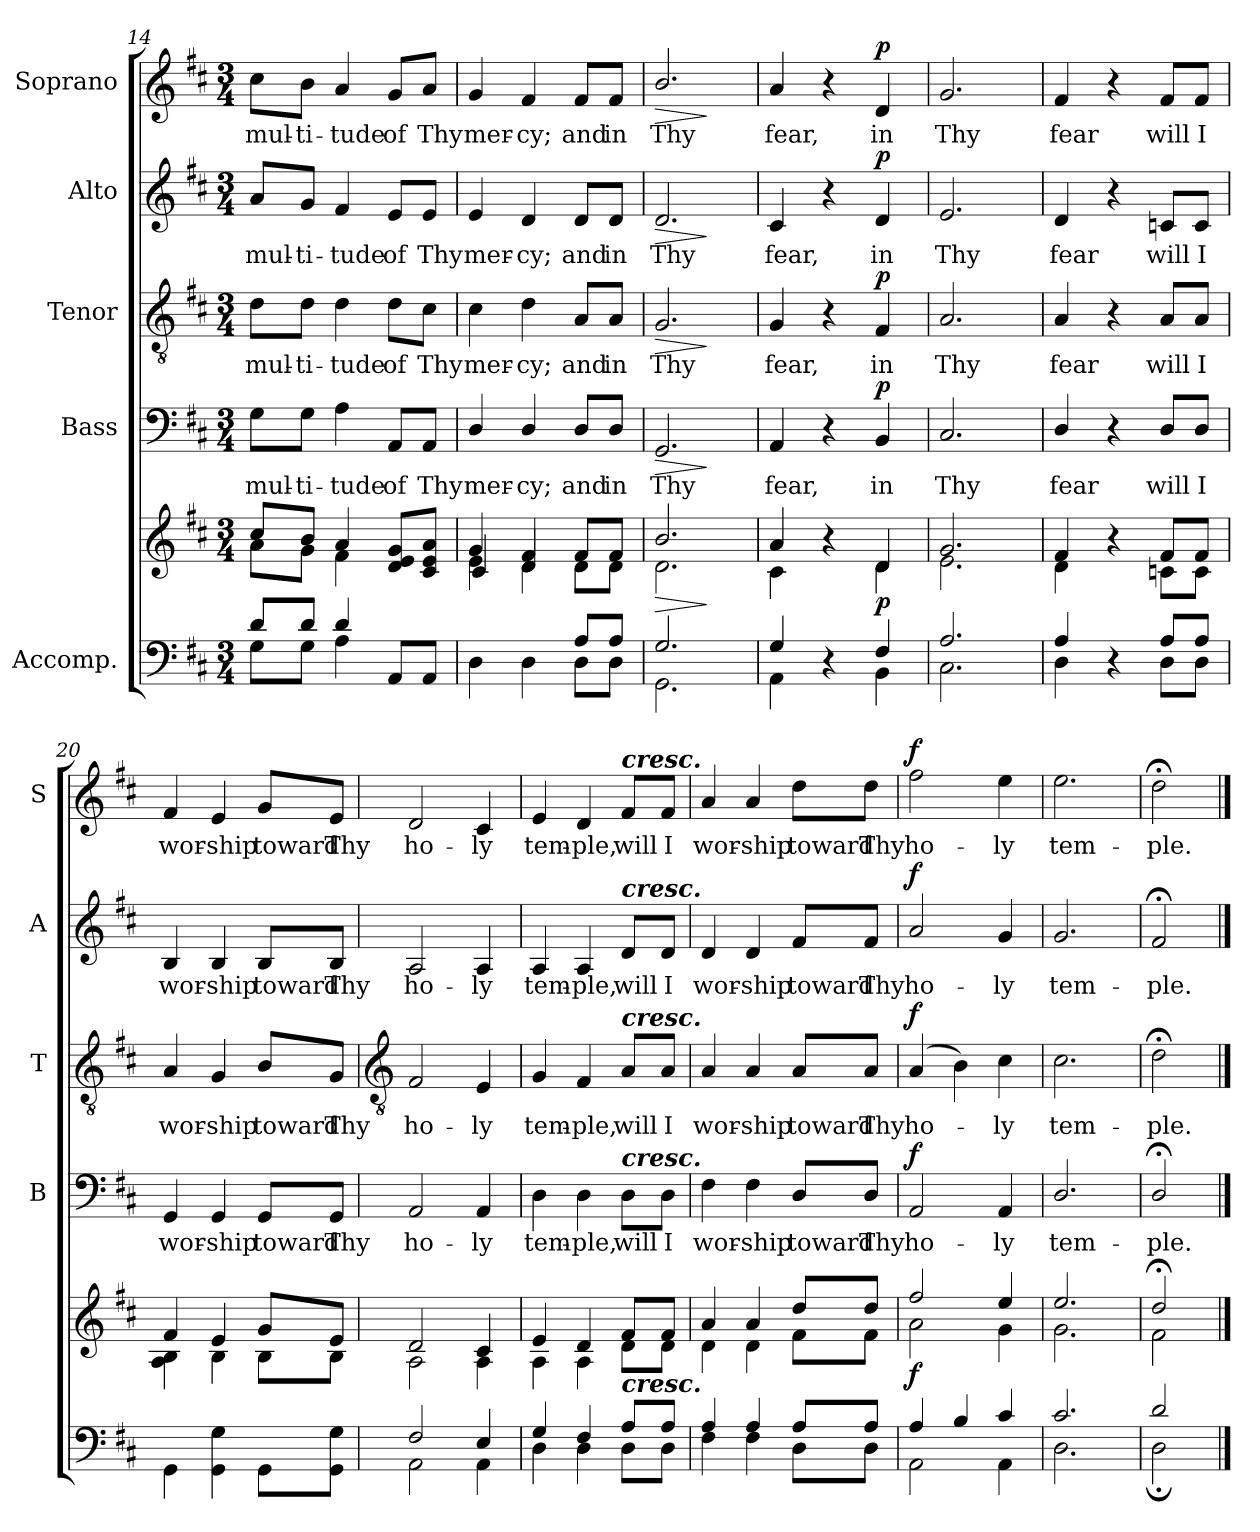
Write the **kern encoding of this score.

**kern	**kern	**dynam	**kern	**text	**dynam	**kern	**text	**dynam	**kern	**text	**dynam	**kern	**text	**dynam
*part5	*part5	*part5	*part4	*part4	*part4	*part3	*part3	*part3	*part2	*part2	*part2	*part1	*part1	*part1
*staff6	*staff5	*staff5/6	*staff4	*staff4	*staff4	*staff3	*staff3	*staff3	*staff2	*staff2	*staff2	*staff1	*staff1	*staff1
*I"Accomp.	*	*	*I"Bass	*	*	*I"Tenor	*	*	*I"Alto	*	*	*I"Soprano	*	*
*	*	*	*I'B	*	*	*I'T	*	*	*I'A	*	*	*I'S	*	*
!!LO:LB:g=z
*clefF4	*clefG2	*	*clefF4	*	*	*clefGv2	*	*	*clefG2	*	*	*clefG2	*	*
*k[f#c#]	*k[f#c#]	*	*k[f#c#]	*	*	*k[f#c#]	*	*	*k[f#c#]	*	*	*k[f#c#]	*	*
*D:	*D:	*	*D:	*	*	*D:	*	*	*D:	*	*	*D:	*	*
*M3/4	*M3/4	*	*M3/4	*	*	*M3/4	*	*	*M3/4	*	*	*M3/4	*	*
=14	=14	=14	=14	=14	=14	=14	=14	=14	=14	=14	=14	=14	=14	=14
*^	*^	*	*	*	*	*	*	*	*	*	*	*	*	*
!	!	!	!	!	!	!LO:LY:b	!	!	!LO:LY:b	!	!	!LO:LY:b	!	!	!LO:LY:b	!
8dL	8GL	8cc#/L	8aL	.	8G\L	mul-	.	8d\L	mul-	.	8a/L	mul-	.	8cc#\L	mul-	.
!	!	!	!	!	!	!LO:LY:b	!	!	!LO:LY:b	!	!	!LO:LY:b	!	!	!LO:LY:b	!
8dJ	8GJ	8b/J	8gJ	.	8G\J	-ti-	.	8d\J	-ti-	.	8g/J	-ti-	.	8b\J	-ti-	.
!	!	!	!	!	!	!LO:LY:b	!	!	!LO:LY:b	!	!	!LO:LY:b	!	!	!LO:LY:b	!
4d	4A	4a	4f#	.	4A	-tude	.	4d	-tude	.	4f#	-tude	.	4a	-tude	.
!	!	!	!	!	!	!LO:LY:b	!	!	!LO:LY:b	!	!	!LO:LY:b	!	!	!LO:LY:b	!
4ryy	8AAL	8d 8e 8gL	4ryy	.	8AA/L	of	.	8d\L	of	.	8e/L	of	.	8g/L	of	.
!	!	!	!	!	!	!LO:LY:b	!	!	!LO:LY:b	!	!	!LO:LY:b	!	!	!LO:LY:b	!
.	8AAJ	8c# 8e 8aJ	.	.	8AA/J	Thy	.	8c#\J	Thy	.	8e/J	Thy	.	8a/J	Thy	.
=15	=15	=15	=15	=15	=15	=15	=15	=15	=15	=15	=15	=15	=15	=15	=15	=15
*	*	*	*^	*	*	*	*	*	*	*	*	*	*	*	*	*
!	!	!	!	!	!	!	!LO:LY:b	!	!	!LO:LY:b	!	!	!LO:LY:b	!	!	!LO:LY:b	!
2ryy	4D	4g	4e	4c#/	.	4D/	mer-	.	4c#	mer-	.	4e	mer-	.	4g	mer-	.
!	!	!	!	!	!	!	!LO:LY:b	!	!	!LO:LY:b	!	!	!LO:LY:b	!	!	!LO:LY:b	!
.	4D	4f#	4d	4d/	.	4D/	-cy;	.	4d	-cy;	.	4d	-cy;	.	4f#	-cy;	.
!	!	!	!	!	!	!	!LO:LY:b	!	!	!LO:LY:b	!	!	!LO:LY:b	!	!	!LO:LY:b	!
8AL	8DL	8f#L	8dL	4ryy	.	8D/L	and	.	8A/L	and	.	8d/L	and	.	8f#/L	and	.
!	!	!	!	!	!	!	!LO:LY:b	!	!	!LO:LY:b	!	!	!LO:LY:b	!	!	!LO:LY:b	!
8AJ	8DJ	8f#J	8dJ	.	.	8D/J	in	.	8A/J	in	.	8d/J	in	.	8f#/J	in	.
*	*	*	*v	*v	*	*	*	*	*	*	*	*	*	*	*	*	*
=16	=16	=16	=16	=16	=16	=16	=16	=16	=16	=16	=16	=16	=16	=16	=16	=16
!	!	!	!	!LO:HP:b	!	!LO:LY:b	!LO:HP:b	!	!LO:LY:b	!LO:HP:b	!	!LO:LY:b	!LO:HP:b	!	!LO:LY:b	!LO:HP:b
2.G/	2.GG	2.b/	2.d	>	2.GG	Thy	>	2.G	Thy	>	2.d	Thy	>	2.b/	Thy	>
*v	*v	*	*	*	*	*	*	*	*	*	*	*	*	*	*	*
*	*v	*v	*	*	*	*	*	*	*	*	*	*	*	*	*
.	.	]	.	.	]	.	.	]	.	.	]	.	.	]
=17	=17	=17	=17	=17	=17	=17	=17	=17	=17	=17	=17	=17	=17	=17
*^	*^	*	*	*	*	*	*	*	*	*	*	*	*	*
!	!	!	!	!	!	!LO:LY:b	!	!	!LO:LY:b	!	!	!LO:LY:b	!	!	!LO:LY:b	!
4G/	4AA	4a	4c#	.	4AA	fear,	.	4G	fear,	.	4c#	fear,	.	4a	fear,	.
4r	4ryy	4r	4ryy	.	4r	.	.	4r	.	.	4r	.	.	4r	.	.
!	!	!	!	!LO:DY:b	!	!LO:LY:b	!LO:DY:b	!	!LO:LY:b	!LO:DY:b	!	!LO:LY:b	!LO:DY:b	!	!LO:LY:b	!LO:DY:b
4F#/	4BB	4d	4d	p	4BB	in	p	4F#	in	p	4d	in	p	4d	in	p
=18	=18	=18	=18	=18	=18	=18	=18	=18	=18	=18	=18	=18	=18	=18	=18	=18
!	!	!	!	!	!	!LO:LY:b	!	!	!LO:LY:b	!	!	!LO:LY:b	!	!	!LO:LY:b	!
2.A	2.C#\	2.g	2.e	.	2.C#	Thy	.	2.A	Thy	.	2.e	Thy	.	2.g	Thy	.
=19	=19	=19	=19	=19	=19	=19	=19	=19	=19	=19	=19	=19	=19	=19	=19	=19
!	!	!	!	!	!	!LO:LY:b	!	!	!LO:LY:b	!	!	!LO:LY:b	!	!	!LO:LY:b	!
4A	4D	4f#	4d	.	4D/	fear	.	4A	fear	.	4d	fear	.	4f#	fear	.
4r	4ryy	4r	4ryy	.	4r	.	.	4r	.	.	4r	.	.	4r	.	.
!	!	!	!	!	!	!LO:LY:b	!	!	!LO:LY:b	!	!	!LO:LY:b	!	!	!LO:LY:b	!
8AL	8DL	8f#L	8cnL	.	8D/L	will	.	8A/L	will	.	8cn/L	will	.	8f#/L	will	.
!	!	!	!	!	!	!LO:LY:b	!	!	!LO:LY:b	!	!	!LO:LY:b	!	!	!LO:LY:b	!
8AJ	8DJ	8f#J	8cJ	.	8D/J	I	.	8A/J	I	.	8c/J	I	.	8f#/J	I	.
=20	=20	=20	=20	=20	=20	=20	=20	=20	=20	=20	=20	=20	=20	=20	=20	=20
!LO:N:vis=1	!	!	!	!	!	!LO:LY:b	!	!	!LO:LY:b	!	!	!LO:LY:b	!	!	!LO:LY:b	!
2.ryy	4GG	4f#	4A 4B	.	4GG	wor-	.	4A	wor-	.	4B	wor-	.	4f#	wor-	.
!	!	!	!	!	!	!LO:LY:b	!	!	!LO:LY:b	!	!	!LO:LY:b	!	!	!LO:LY:b	!
.	4GG\ 4G\	4e	4B	.	4GG	-ship	.	4G	-ship	.	4B	-ship	.	4e	-ship	.
!	!	!	!	!	!	!LO:LY:b	!	!	!LO:LY:b	!	!	!LO:LY:b	!	!	!LO:LY:b	!
.	8GGL	8gL	8BL	.	8GG/L	toward	.	8B/L	toward	.	8B/L	toward	.	8g/L	toward	.
!	!	!	!	!	!	!LO:LY:b	!	!	!LO:LY:b	!	!	!LO:LY:b	!	!	!LO:LY:b	!
.	8GG 8GJ	8eJ	8BJ	.	8GG/J	Thy	.	8G/J	Thy	.	8B/J	Thy	.	8e/J	Thy	.
!!LO:LB:g=z
=21	=21	=21	=21	=21	=21	=21	=21	=21	=21	=21	=21	=21	=21	=21	=21	=21
*	*	*	*	*	*	*	*	*clefGv2	*	*	*	*	*	*	*	*
!	!	!	!	!	!	!LO:LY:b	!	!	!LO:LY:b	!	!	!LO:LY:b	!	!	!LO:LY:b	!
2F#	2AA	2d	2A	.	2AA	ho-	.	2F#	ho-	.	2A	ho-	.	2d	ho-	.
!	!	!	!	!	!	!LO:LY:b	!	!	!LO:LY:b	!	!	!LO:LY:b	!	!	!LO:LY:b	!
4E	4AA	4c#	4A	.	4AA	-ly	.	4E	-ly	.	4A	-ly	.	4c#	-ly	.
=22	=22	=22	=22	=22	=22	=22	=22	=22	=22	=22	=22	=22	=22	=22	=22	=22
!	!	!	!	!	!	!LO:LY:b	!	!	!LO:LY:b	!	!	!LO:LY:b	!	!	!LO:LY:b	!
4G	4D	4e	4A	.	4D	tem-	.	4G	tem-	.	4A	tem-	.	4e	tem-	.
!	!	!	!	!	!	!LO:LY:b	!	!	!LO:LY:b	!	!	!LO:LY:b	!	!	!LO:LY:b	!
4F#	4D	4d	4A	.	4D	-ple,	.	4F#	-ple,	.	4A	-ple,	.	4d	-ple,	.
!	!	!	!	!	!	!	!	!	!	!	!	!	!	!LO:TX:a:Bi:t=cresc.	!	!
!	!	!	!	!	!	!	!	!	!	!	!LO:TX:a:Bi:t=cresc.	!	!	!	!	!
!	!	!	!	!	!	!	!	!LO:TX:a:Bi:t=cresc.	!	!	!	!	!	!	!	!
!	!	!	!	!	!LO:TX:a:Bi:t=cresc.	!	!	!	!	!	!	!	!	!	!	!
!LO:TX:a:Bi:t=cresc.	!	!	!	!	!	!	!	!	!	!	!	!	!	!	!	!
!	!	!	!	!	!	!LO:LY:b	!	!	!LO:LY:b	!	!	!LO:LY:b	!	!	!LO:LY:b	!
8AL	8DL	8f#L	8dL	.	8D\L	will	.	8A/L	will	.	8d/L	will	.	8f#/L	will	.
!	!	!	!	!	!	!LO:LY:b	!	!	!LO:LY:b	!	!	!LO:LY:b	!	!	!LO:LY:b	!
8AJ	8DJ	8f#J	8dJ	.	8D\J	I	.	8A/J	I	.	8d/J	I	.	8f#/J	I	.
=23	=23	=23	=23	=23	=23	=23	=23	=23	=23	=23	=23	=23	=23	=23	=23	=23
!	!	!	!	!	!	!LO:LY:b	!	!	!LO:LY:b	!	!	!LO:LY:b	!	!	!LO:LY:b	!
4A	4F#	4a	4d	.	4F#	wor-	.	4A	wor-	.	4d	wor-	.	4a	wor-	.
!	!	!	!	!	!	!LO:LY:b	!	!	!LO:LY:b	!	!	!LO:LY:b	!	!	!LO:LY:b	!
4A	4F#	4a	4d	.	4F#	-ship	.	4A	-ship	.	4d	-ship	.	4a	-ship	.
!	!	!	!	!	!	!LO:LY:b	!	!	!LO:LY:b	!	!	!LO:LY:b	!	!	!LO:LY:b	!
8AL	8DL	8ddL	8f#\L	.	8D/L	toward	.	8A/L	toward	.	8f#/L	toward	.	8dd\L	toward	.
!	!	!	!	!	!	!LO:LY:b	!	!	!LO:LY:b	!	!	!LO:LY:b	!	!	!LO:LY:b	!
8AJ	8DJ	8ddJ	8f#\J	.	8D/J	Thy	.	8A/J	Thy	.	8f#/J	Thy	.	8dd\J	Thy	.
=24	=24	=24	=24	=24	=24	=24	=24	=24	=24	=24	=24	=24	=24	=24	=24	=24
!	!	!	!	!LO:DY:b	!	!LO:LY:b	!LO:DY:b	!	!LO:LY:b	!LO:DY:b	!	!LO:LY:b	!LO:DY:b	!	!LO:LY:b	!LO:DY:b
4A/	2AA	2ff#	2a\	f	2AA	ho-	f	(<4A	ho-	f	2a	ho-	f	2ff#	ho-	f
4B/	.	.	.	.	.	.	.	4B)	.	.	.	.	.	.	.	.
!	!	!	!	!	!	!LO:LY:b	!	!	!LO:LY:b	!	!	!LO:LY:b	!	!	!LO:LY:b	!
4c#/	4AA	4ee	4g\	.	4AA	-ly	.	4c#	ly	.	4g	-ly	.	4ee	-ly	.
=25	=25	=25	=25	=25	=25	=25	=25	=25	=25	=25	=25	=25	=25	=25	=25	=25
!	!	!	!	!	!	!LO:LY:b	!	!	!LO:LY:b	!	!	!LO:LY:b	!	!	!LO:LY:b	!
2.c#	2.D	2.ee	2.g\	.	2.D/	tem-	.	2.c#	tem-	.	2.g	tem-	.	2.ee	tem-	.
=26	=26	=26	=26	=26	=26	=26	=26	=26	=26	=26	=26	=26	=26	=26	=26	=26
!	!	!	!	!	!	!LO:LY:b	!	!	!LO:LY:b	!	!	!LO:LY:b	!	!	!LO:LY:b	!
2d	2D;	2dd;<	2f#\	.	2D;</	-ple.	.	2d;<	-ple.	.	2f#;<	-ple.	.	2dd;<	-ple.	.
*v	*v	*	*	*	*	*	*	*	*	*	*	*	*	*	*	*
*	*v	*v	*	*	*	*	*	*	*	*	*	*	*	*	*
==	==	==	==	==	==	==	==	==	==	==	==	==	==	==
*-	*-	*-	*-	*-	*-	*-	*-	*-	*-	*-	*-	*-	*-	*-
